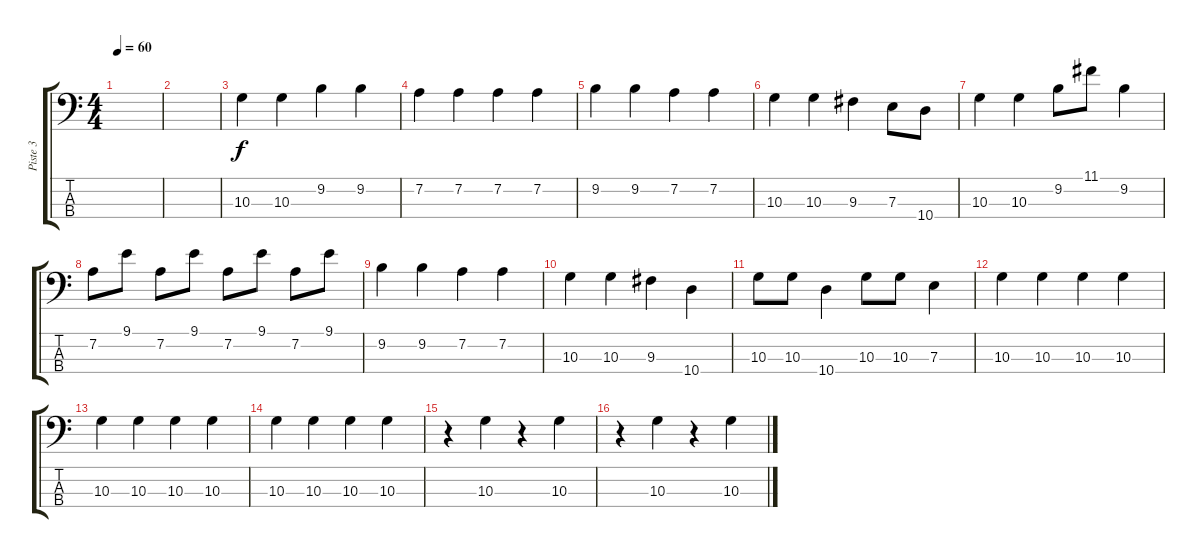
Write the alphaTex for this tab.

\track ("Piste 3" "Piste 3") {instrument acousticbass}
\staff {score tabs}
\tuning (G2 D2 A1 E1) {hide}
\ts (4 4)
\tempo 60
\clef f4
\ks c
|
|
10.3.4 10.3.4 9.2.4 9.2.4 |
7.2.4 7.2.4 7.2.4 7.2.4 |
9.2.4 9.2.4 7.2.4 7.2.4 |
10.3.4 10.3.4 9.3.4 7.3.8 10.4.8 |
10.3.4 10.3.4 9.2.8 11.1.8 9.2.4 |
7.2.8 9.1.8 7.2.8 9.1.8 7.2.8 9.1.8 7.2.8 9.1.8 |
9.2.4 9.2.4 7.2.4 7.2.4 |
10.3.4 10.3.4 9.3.4 10.4.4 |
10.3.8 10.3.8 10.4.4 10.3.8 10.3.8 7.3.4 |
10.3.4 10.3.4 10.3.4 10.3.4 |
10.3.4 10.3.4 10.3.4 10.3.4 |
10.3.4 10.3.4 10.3.4 10.3.4 |
r.4 10.3.4 r.4 10.3.4 |
r.4 10.3.4 r.4 10.3.4
